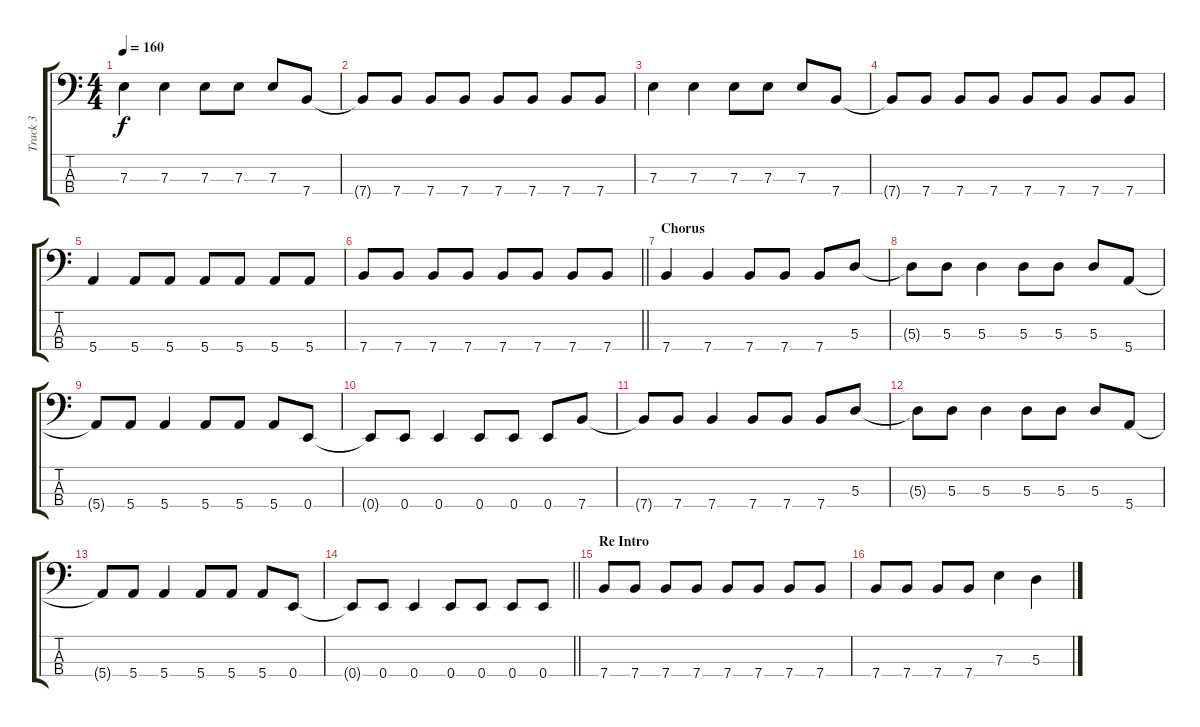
\track ("Track 3" "Track 3") {instrument electricbasspick}
\staff {score tabs}
\tuning (G2 D2 A1 E1) {hide}
\ts (4 4)
\tempo 160
\clef f4
\ks c
7.3.4{dy f} 7.3.4 7.3.8 7.3.8 7.3.8 7.4.8 |
7.4{t}.8 7.4.8 7.4.8 7.4.8 7.4.8 7.4.8 7.4.8 7.4.8 |
7.3.4 7.3.4 7.3.8 7.3.8 7.3.8 7.4.8 |
7.4{t}.8 7.4.8 7.4.8 7.4.8 7.4.8 7.4.8 7.4.8 7.4.8 |
5.4.4 5.4.8 5.4.8 5.4.8 5.4.8 5.4.8 5.4.8 |
\barLineRight lightlight
7.4.8 7.4.8 7.4.8 7.4.8 7.4.8 7.4.8 7.4.8 7.4.8 |
\section ("" "Chorus")
7.4.4 7.4.4 7.4.8 7.4.8 7.4.8 5.3.8 |
5.3{t}.8 5.3.8 5.3.4 5.3.8 5.3.8 5.3.8 5.4.8 |
5.4{t}.8 5.4.8 5.4.4 5.4.8 5.4.8 5.4.8 0.4.8 |
0.4{t}.8 0.4.8 0.4.4 0.4.8 0.4.8 0.4.8 7.4.8 |
7.4{t}.8 7.4.8 7.4.4 7.4.8 7.4.8 7.4.8 5.3.8 |
5.3{t}.8 5.3.8 5.3.4 5.3.8 5.3.8 5.3.8 5.4.8 |
5.4{t}.8 5.4.8 5.4.4 5.4.8 5.4.8 5.4.8 0.4.8 |
\barLineRight lightlight
0.4{t}.8 0.4.8 0.4.4 0.4.8 0.4.8 0.4.8 0.4.8 |
\section ("" "Re Intro")
7.4.8 7.4.8 7.4.8 7.4.8 7.4.8 7.4.8 7.4.8 7.4.8 |
7.4.8 7.4.8 7.4.8 7.4.8 7.3.4 5.3.4
